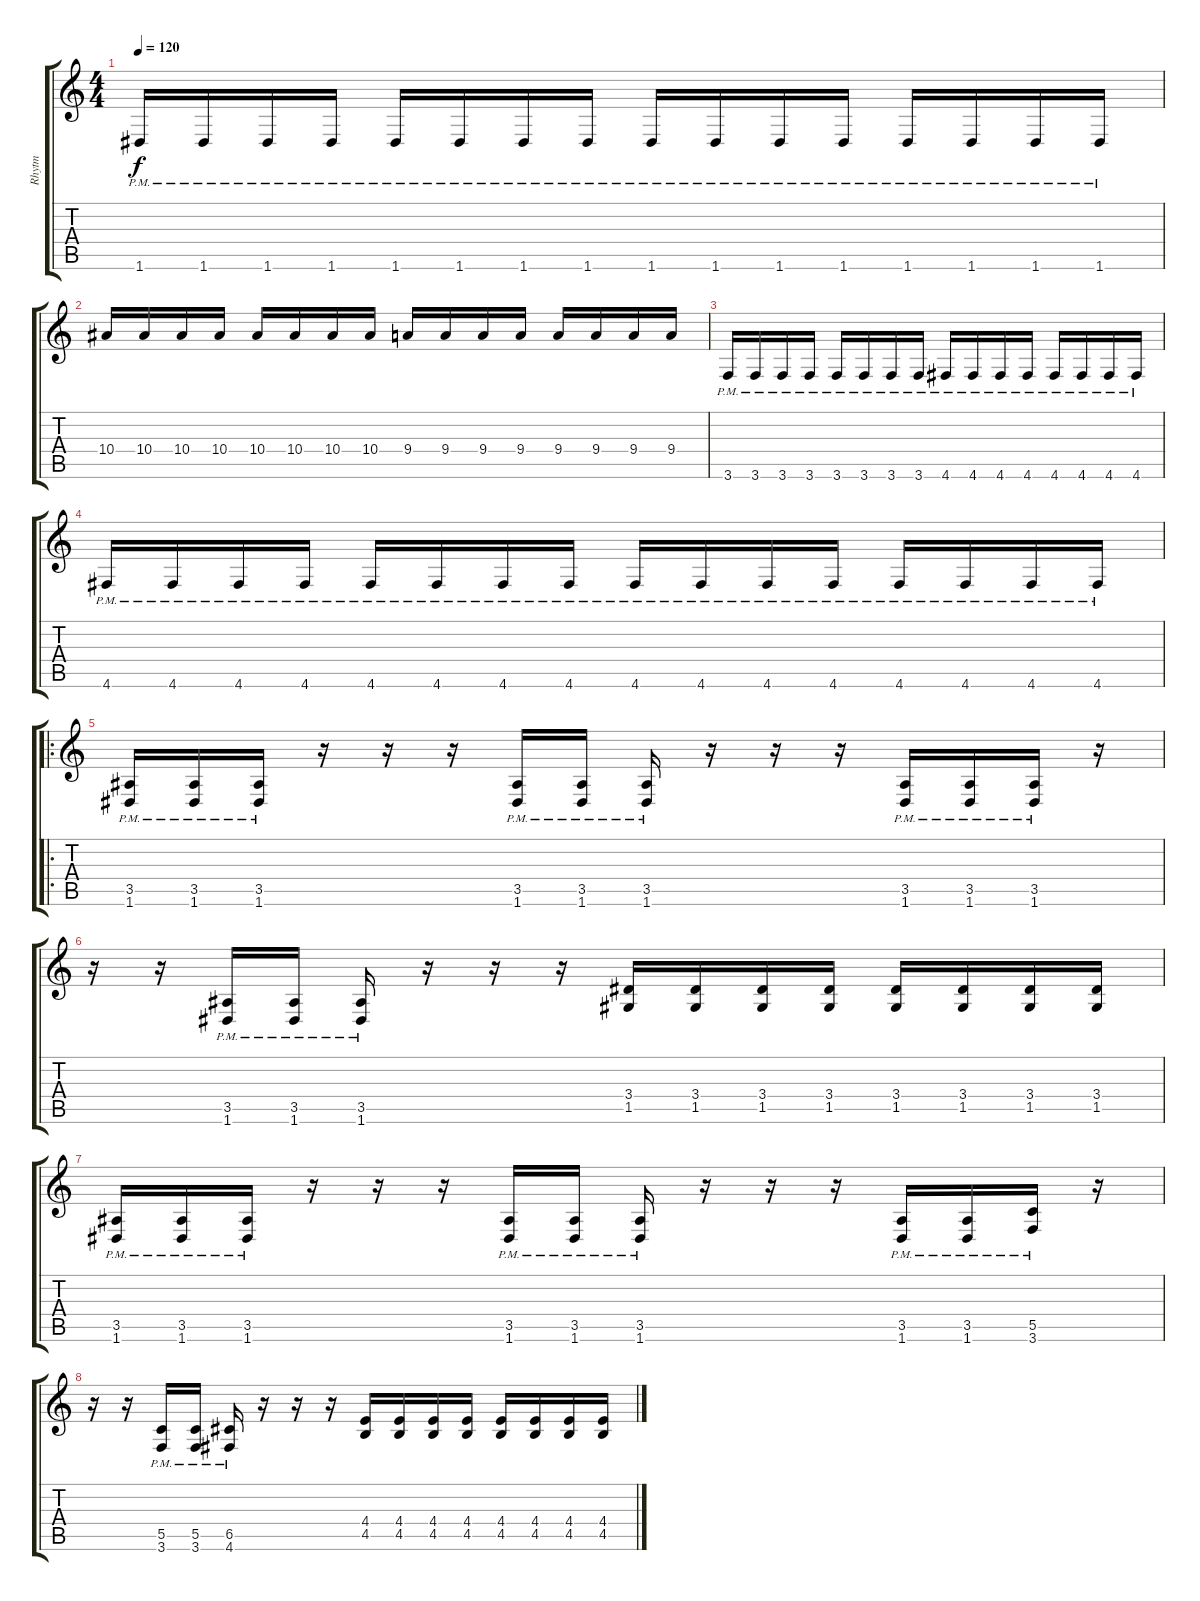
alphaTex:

\track ("Rhytm" "Rhytm") {instrument distortionguitar}
\staff {score tabs}
\tuning (D4 A3 F3 C3 G2 D2) {hide}
\ts (4 4)
\tempo 120
\clef g2
\ks c
1.6{pm}.16{dy f} 1.6{pm}.16 1.6{pm}.16 1.6{pm}.16 1.6{pm}.16 1.6{pm}.16 1.6{pm}.16 1.6{pm}.16 1.6{pm}.16 1.6{pm}.16 1.6{pm}.16 1.6{pm}.16 1.6{pm}.16 1.6{pm}.16 1.6{pm}.16 1.6{pm}.16 |
10.4.16 10.4.16 10.4.16 10.4.16 10.4.16 10.4.16 10.4.16 10.4.16 9.4.16 9.4.16 9.4.16 9.4.16 9.4.16 9.4.16 9.4.16 9.4.16 |
3.6{pm}.16 3.6{pm}.16 3.6{pm}.16 3.6{pm}.16 3.6{pm}.16 3.6{pm}.16 3.6{pm}.16 3.6{pm}.16 4.6{pm}.16 4.6{pm}.16 4.6{pm}.16 4.6{pm}.16 4.6{pm}.16 4.6{pm}.16 4.6{pm}.16 4.6{pm}.16 |
4.6{pm}.16 4.6{pm}.16 4.6{pm}.16 4.6{pm}.16 4.6{pm}.16 4.6{pm}.16 4.6{pm}.16 4.6{pm}.16 4.6{pm}.16 4.6{pm}.16 4.6{pm}.16 4.6{pm}.16 4.6{pm}.16 4.6{pm}.16 4.6{pm}.16 4.6{pm}.16 |
\ro
(3.5{pm} 1.6{pm}).16 (3.5{pm} 1.6{pm}).16 (3.5{pm} 1.6{pm}).16 r.16 r.16 r.16 (3.5{pm} 1.6{pm}).16 (3.5{pm} 1.6{pm}).16 (3.5{pm} 1.6{pm}).16 r.16 r.16 r.16 (3.5{pm} 1.6{pm}).16 (3.5{pm} 1.6{pm}).16 (3.5{pm} 1.6{pm}).16 r.16 |
r.16 r.16 (3.5{pm} 1.6{pm}).16 (3.5{pm} 1.6{pm}).16 (3.5{pm} 1.6{pm}).16 r.16 r.16 r.16 (3.4 1.5).16 (3.4 1.5).16 (3.4 1.5).16 (3.4 1.5).16 (3.4 1.5).16 (3.4 1.5).16 (3.4 1.5).16 (3.4 1.5).16 |
(3.5{pm} 1.6{pm}).16 (3.5{pm} 1.6{pm}).16 (3.5{pm} 1.6{pm}).16 r.16 r.16 r.16 (3.5{pm} 1.6{pm}).16 (3.5{pm} 1.6{pm}).16 (3.5{pm} 1.6{pm}).16 r.16 r.16 r.16 (3.5{pm} 1.6{pm}).16 (3.5{pm} 1.6{pm}).16 (5.5{pm} 3.6{pm}).16 r.16 |
r.16 r.16 (5.5 3.6{pm}).16 (5.5{pm} 3.6{pm}).16 (6.5{pm} 4.6{pm}).16 r.16 r.16 r.16 (4.4 4.5).16 (4.4 4.5).16 (4.4 4.5).16 (4.4 4.5).16 (4.4 4.5).16 (4.4 4.5).16 (4.4 4.5).16 (4.4 4.5).16
